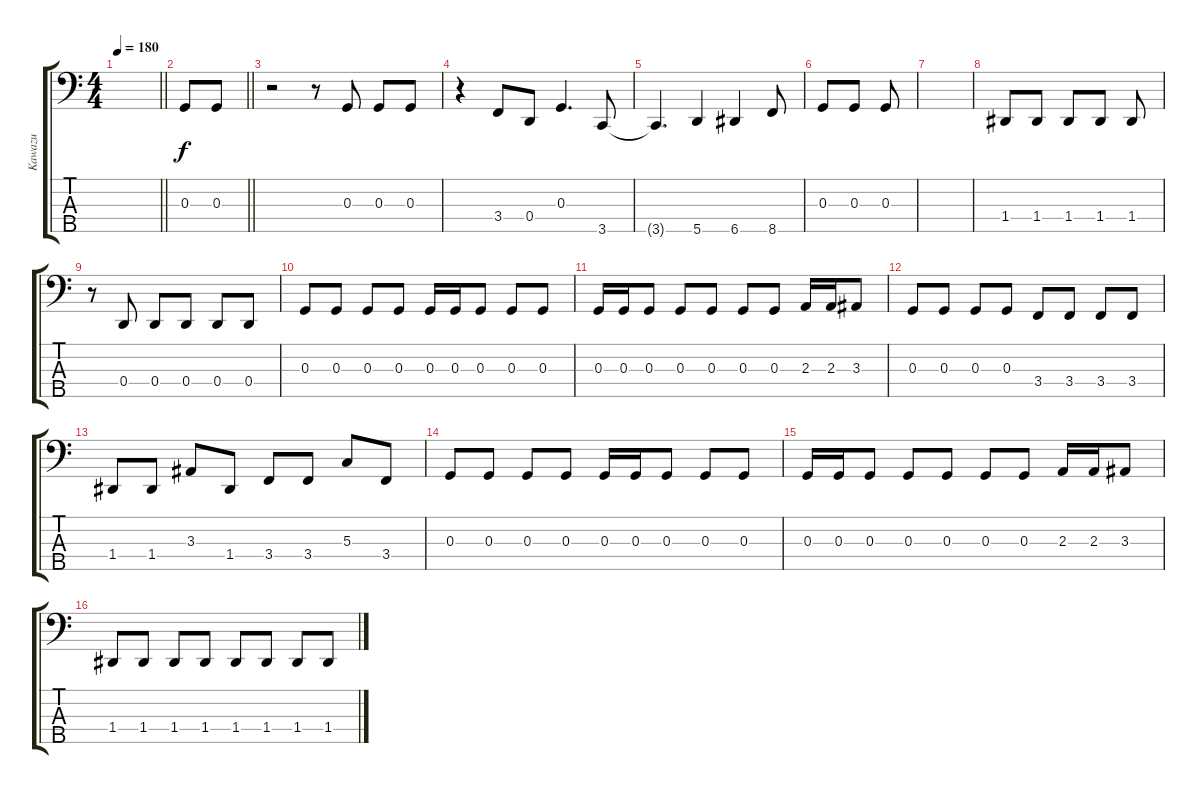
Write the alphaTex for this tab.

\track ("Kawazu" "Kawazu") {instrument electricbasspick}
\staff {score tabs}
\tuning (F2 C2 G1 D1 A0) {hide}
\ts (4 4)
\tempo 180
\clef f4
\barLineRight lightlight
\ks c
|
\section ("" "")
\barLineRight lightlight
0.3.8 0.3.8 |
\section ("" "")
r.2 r.8 0.3.8 0.3.8 0.3.8 |
r.4 3.4.8 0.4.8 0.3.4{d} 3.5.8 |
3.5{t}.4{d} 5.5.4 6.5.4 8.5.8 |
0.3.8 0.3.8 0.3.8 |
|
1.4.8 1.4.8 1.4.8 1.4.8 1.4.8 |
r.8 0.4.8 0.4.8 0.4.8 0.4.8 0.4.8 |
0.3.8 0.3.8 0.3.8 0.3.8 0.3.16 0.3.16 0.3.8 0.3.8 0.3.8 |
0.3.16 0.3.16 0.3.8 0.3.8 0.3.8 0.3.8 0.3.8 2.3.16 2.3.16 3.3.8 |
0.3.8 0.3.8 0.3.8 0.3.8 3.4.8 3.4.8 3.4.8 3.4.8 |
1.4.8 1.4.8 3.3.8 1.4.8 3.4.8 3.4.8 5.3.8 3.4.8 |
0.3.8 0.3.8 0.3.8 0.3.8 0.3.16 0.3.16 0.3.8 0.3.8 0.3.8 |
0.3.16 0.3.16 0.3.8 0.3.8 0.3.8 0.3.8 0.3.8 2.3.16 2.3.16 3.3.8 |
1.4.8 1.4.8 1.4.8 1.4.8 1.4.8 1.4.8 1.4.8 1.4.8
